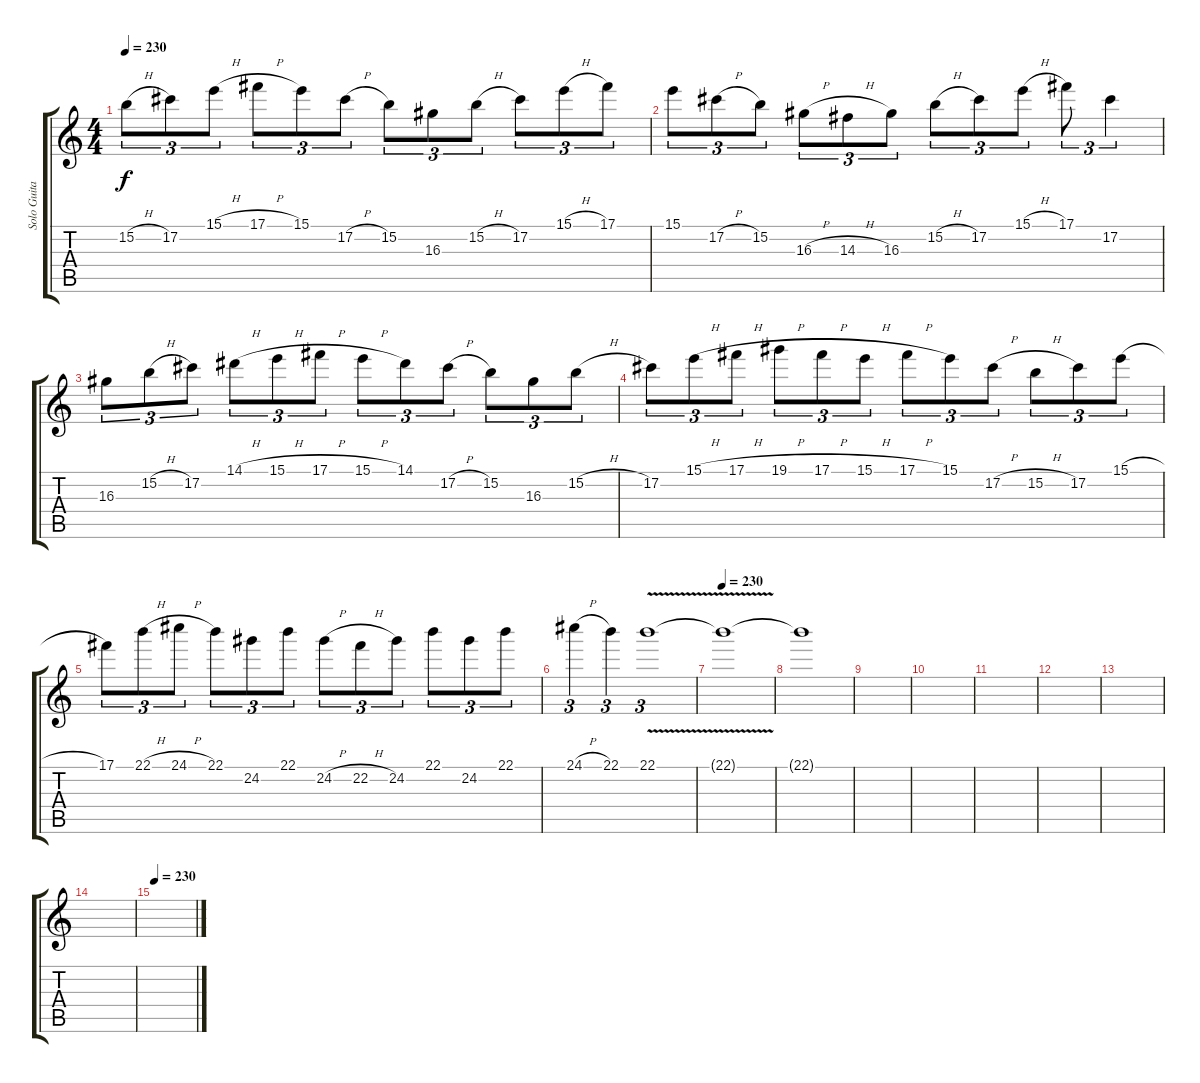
\track ("Solo Guitar" "Solo Guita") {instrument distortionguitar}
\staff {score tabs}
\tuning (Db4 Ab3 E3 B2 Gb2 Db2) {hide}
\ts (4 4)
\tempo 230
\clef g2
\ks c
15.2{h}.8{tu (3 2) dy f} 17.2.8{tu (3 2)} 15.1{h}.8{tu (3 2)} 17.1{h}.8{tu (3 2)} 15.1.8{tu (3 2)} 17.2{h}.8{tu (3 2)} 15.2.8{tu (3 2)} 16.3.8{tu (3 2)} 15.2{h}.8{tu (3 2)} 17.2.8{tu (3 2)} 15.1{h}.8{tu (3 2)} 17.1.8{tu (3 2)} |
15.1.8{tu (3 2)} 17.2{h}.8{tu (3 2)} 15.2.8{tu (3 2)} 16.3{h}.8{tu (3 2)} 14.3{h}.8{tu (3 2)} 16.3.8{tu (3 2)} 15.2{h}.8{tu (3 2)} 17.2.8{tu (3 2)} 15.1{h}.8{tu (3 2)} 17.1.8{tu (3 2)} 17.2.4{tu (3 2)} |
16.3.8{tu (3 2)} 15.2{h}.8{tu (3 2)} 17.2.8{tu (3 2)} 14.1{h}.8{tu (3 2)} 15.1{h}.8{tu (3 2)} 17.1{h}.8{tu (3 2)} 15.1{h}.8{tu (3 2)} 14.1.8{tu (3 2)} 17.2{h}.8{tu (3 2)} 15.2.8{tu (3 2)} 16.3.8{tu (3 2)} 15.2{h}.8{tu (3 2)} |
17.2.8{tu (3 2)} 15.1{h}.8{tu (3 2)} 17.1{h}.8{tu (3 2)} 19.1{h}.8{tu (3 2)} 17.1{h}.8{tu (3 2)} 15.1{h}.8{tu (3 2)} 17.1{h}.8{tu (3 2)} 15.1.8{tu (3 2)} 17.2{h}.8{tu (3 2)} 15.2{h}.8{tu (3 2)} 17.2.8{tu (3 2)} 15.1{h}.8{tu (3 2)} |
17.1.8{tu (3 2)} 22.1{h}.8{tu (3 2)} 24.1{h}.8{tu (3 2)} 22.1.8{tu (3 2)} 24.2.8{tu (3 2)} 22.1.8{tu (3 2)} 24.2{h}.8{tu (3 2)} 22.2{h}.8{tu (3 2)} 24.2.8{tu (3 2)} 22.1.8{tu (3 2)} 24.2.8{tu (3 2)} 22.1.8{tu (3 2)} |
24.1{h}.4{tu (3 2)} 22.1.4{tu (3 2)} 22.1{v}.1{tu (3 2)} |
\tempo 230
22.1{t}.1{volume 8} |
22.1{t}.1 |
|
|
|
|
|
|
\tempo 230
